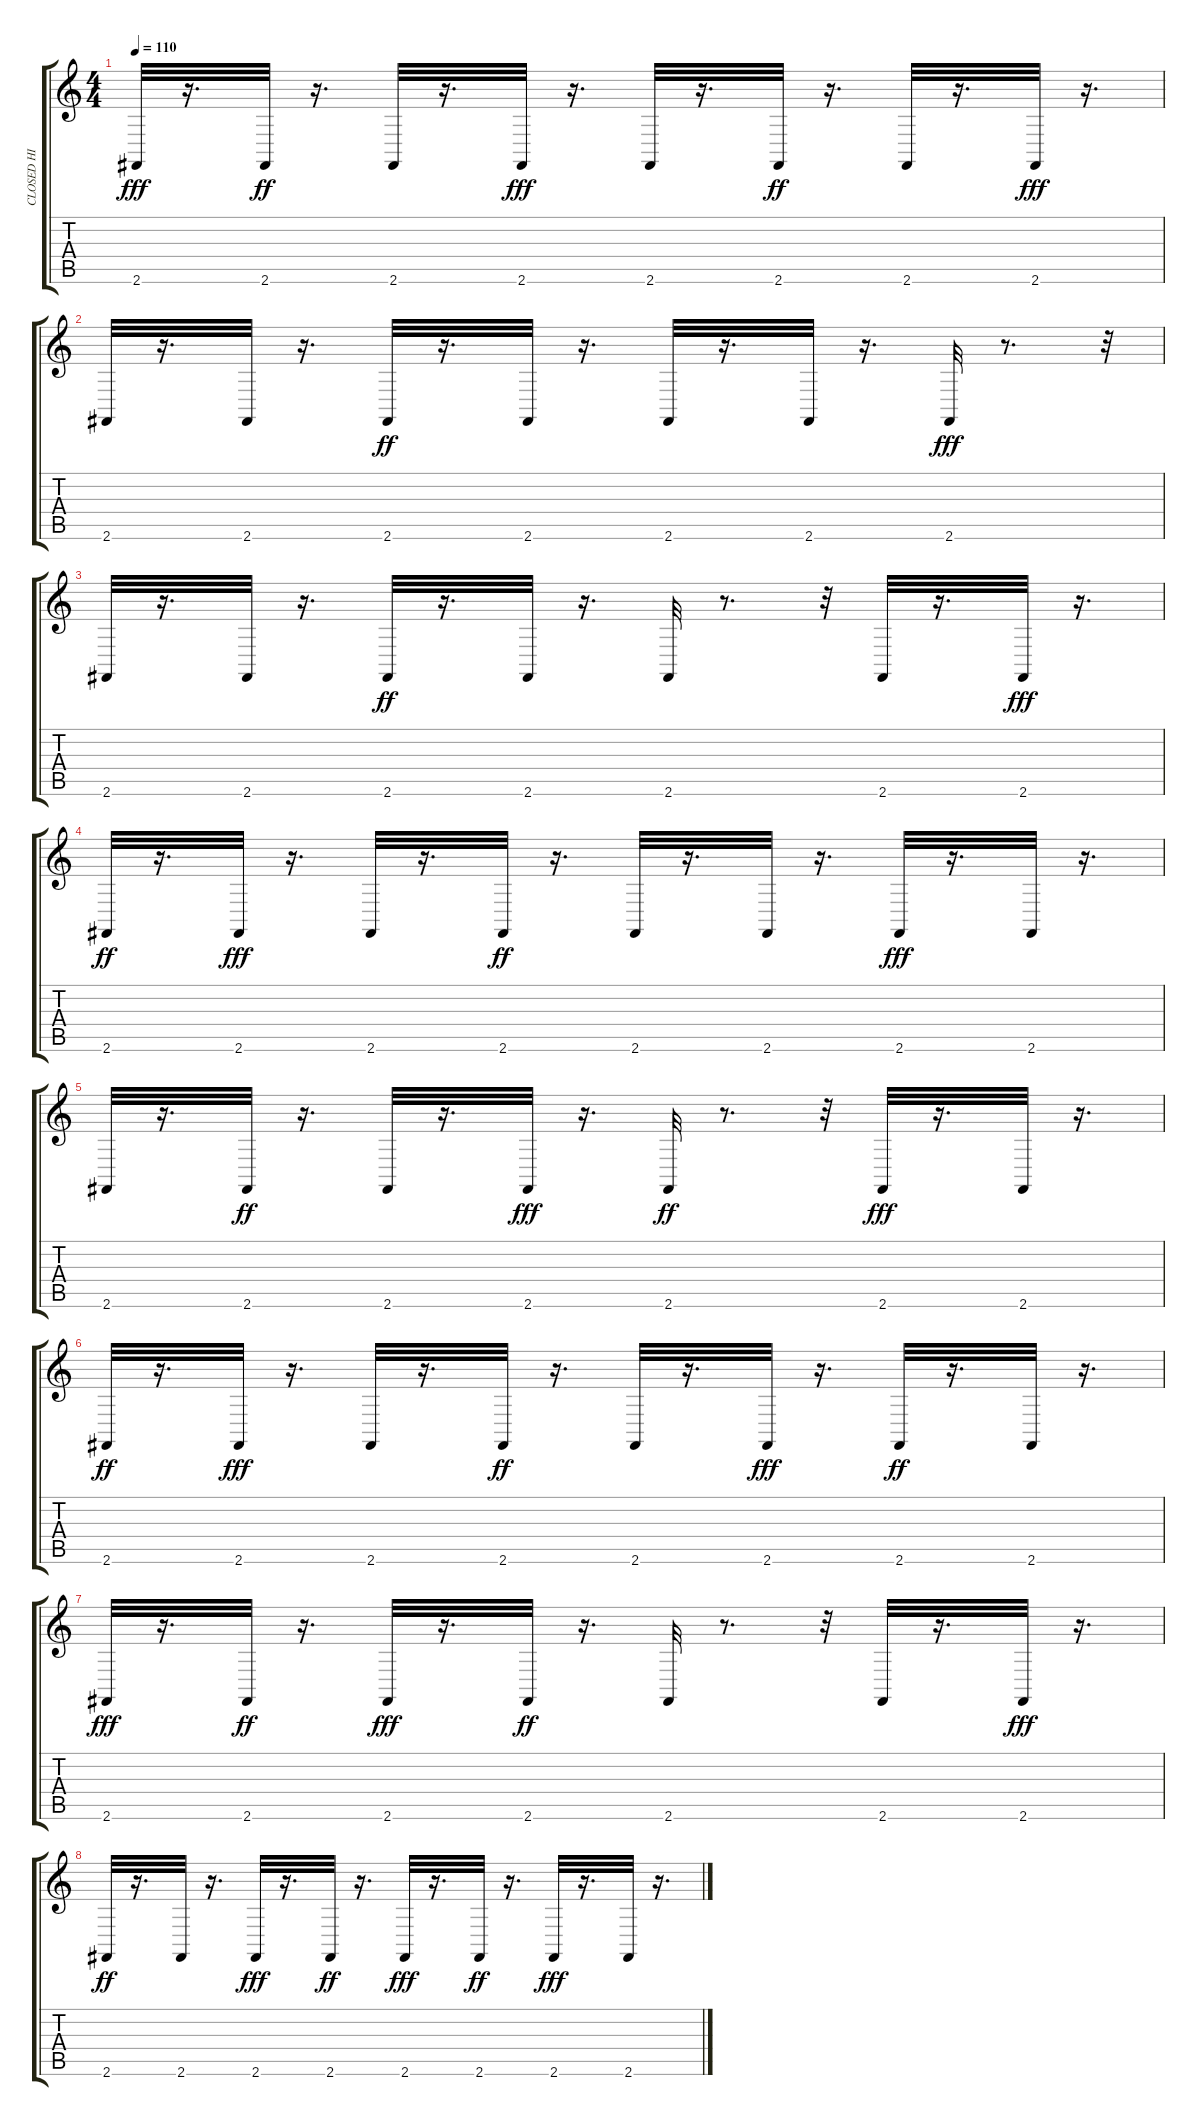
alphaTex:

\track ("CLOSED HI HAT" "CLOSED HI ") {instrument tinklebell}
\staff {score tabs}
\tuning (E4 B3 G3 D3 A2 E2) {hide}
\ts (4 4)
\tempo 110
\clef g2
\ks c
2.6.32{dy fff} r.16{d} 2.6.32{dy ff} r.16{d} 2.6.32 r.16{d} 2.6.32{dy fff} r.16{d} 2.6.32 r.16{d} 2.6.32{dy ff} r.16{d} 2.6.32 r.16{d} 2.6.32{dy fff} r.16{d} |
2.6.32 r.16{d} 2.6.32 r.16{d} 2.6.32{dy ff} r.16{d} 2.6.32 r.16{d} 2.6.32 r.16{d} 2.6.32 r.16{d} 2.6.32{dy fff} r.8{d} r.32 |
2.6.32 r.16{d} 2.6.32 r.16{d} 2.6.32{dy ff} r.16{d} 2.6.32 r.16{d} 2.6.32 r.8{d} r.32 2.6.32 r.16{d} 2.6.32{dy fff} r.16{d} |
2.6.32{dy ff} r.16{d} 2.6.32{dy fff} r.16{d} 2.6.32 r.16{d} 2.6.32{dy ff} r.16{d} 2.6.32 r.16{d} 2.6.32 r.16{d} 2.6.32{dy fff} r.16{d} 2.6.32 r.16{d} |
2.6.32 r.16{d} 2.6.32{dy ff} r.16{d} 2.6.32 r.16{d} 2.6.32{dy fff} r.16{d} 2.6.32{dy ff} r.8{d} r.32 2.6.32{dy fff} r.16{d} 2.6.32 r.16{d} |
2.6.32{dy ff} r.16{d} 2.6.32{dy fff} r.16{d} 2.6.32 r.16{d} 2.6.32{dy ff} r.16{d} 2.6.32 r.16{d} 2.6.32{dy fff} r.16{d} 2.6.32{dy ff} r.16{d} 2.6.32 r.16{d} |
2.6.32{dy fff} r.16{d} 2.6.32{dy ff} r.16{d} 2.6.32{dy fff} r.16{d} 2.6.32{dy ff} r.16{d} 2.6.32 r.8{d} r.32 2.6.32 r.16{d} 2.6.32{dy fff} r.16{d} |
2.6.32{dy ff} r.16{d} 2.6.32 r.16{d} 2.6.32{dy fff} r.16{d} 2.6.32{dy ff} r.16{d} 2.6.32{dy fff} r.16{d} 2.6.32{dy ff} r.16{d} 2.6.32{dy fff} r.16{d} 2.6.32 r.16{d}
